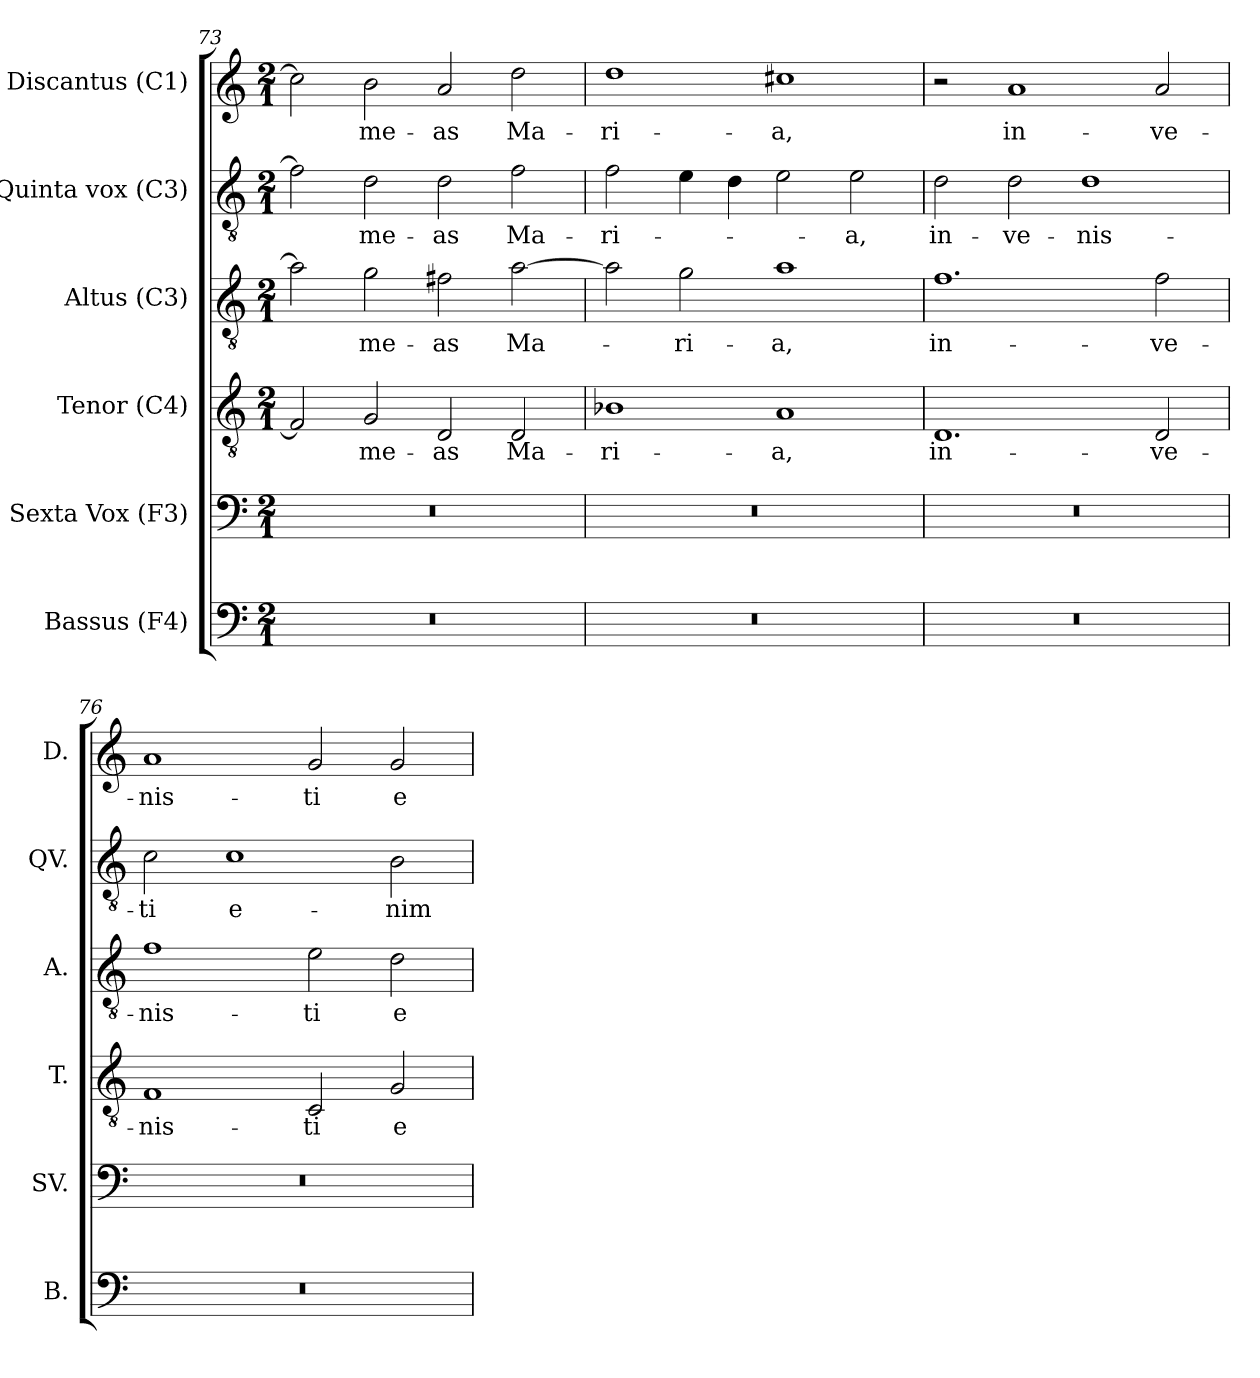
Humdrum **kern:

**kern	**kern	**kern	**text	**kern	**text	**kern	**text	**kern	**text
*part6	*part5	*part4	*part4	*part3	*part3	*part2	*part2	*part1	*part1
*staff6	*staff5	*staff4	*staff4	*staff3	*staff3	*staff2	*staff2	*staff1	*staff1
*I"Bassus (F4)	*I"Sexta Vox (F3)	*I"Tenor (C4)	*	*I"Altus (C3)	*	*I"Quinta vox (C3)	*	*I"Discantus (C1)	*
*I'B.	*I'SV.	*I'T.	*	*I'A.	*	*I'QV.	*	*I'D.	*
*clefF4	*clefF4	*clefGv2	*	*clefGv2	*	*clefGv2	*	*clefG2	*
*	*	*	*	*ITrd7c12	*	*ITrd7c12	*	*	*
*k[]	*k[]	*k[]	*	*k[]	*	*k[]	*	*k[]	*
*C:	*C:	*C:	*	*C:	*	*C:	*	*C:	*
*M2/1	*M2/1	*M2/1	*	*M2/1	*	*M2/1	*	*M2/1	*
=73	=73	=73	=73	=73	=73	=73	=73	=73	=73
!LO:N:vis=1	!LO:N:vis=1	!	!	!	!	!	!	!	!
0r	0r	2Fi/]	.	2Ai\]	.	2Fi\]	.	2cci\]	.
!	!	!	!LO:LY:b:color=#000000	!	!	!	!	!	!
!	!	!	!	!	!LO:LY:b:color=#000000	!	!	!	!
!	!	!	!	!	!	!	!LO:LY:b:color=#000000	!	!
!	!	!	!	!	!	!	!	!	!LO:LY:b:color=#000000
.	.	2Gi/	-me-	2Gi\	-me-	2Di\	-me-	2bi\	-me-
!	!	!	!LO:LY:b:color=#000000	!	!	!	!	!	!
!	!	!	!	!	!LO:LY:b:color=#000000	!	!	!	!
!	!	!	!	!	!	!	!LO:LY:b:color=#000000	!	!
!	!	!	!	!	!	!	!	!	!LO:LY:b:color=#000000
.	.	2Di/	-as	2F#Xi\	-as	2Di\	-as	2ai/	-as
!	!	!	!LO:LY:b:color=#000000	!	!	!	!	!	!
!	!	!	!	!	!LO:LY:b:color=#000000	!	!	!	!
!	!	!	!	!	!	!	!LO:LY:b:color=#000000	!	!
!	!	!	!	!	!	!	!	!	!LO:LY:b:color=#000000
.	.	2Di/	Ma-	[2Ai\	Ma-	2Fi\	Ma-	2ddi\	Ma-
=74	=74	=74	=74	=74	=74	=74	=74	=74	=74
!LO:N:vis=1	!LO:N:vis=1	!	!	!	!	!	!	!	!
!	!	!	!LO:LY:b:color=#000000	!	!	!	!	!	!
!	!	!	!	!	!	!	!LO:LY:b:color=#000000	!	!
!	!	!	!	!	!	!	!	!	!LO:LY:b:color=#000000
0r	0r	1B-Xi	-ri-	2Ai\]	.	2Fi\	-ri-	1ddi	-ri-
!	!	!	!	!	!LO:LY:b:color=#000000	!	!	!	!
.	.	.	.	2Gi\	-ri-	4Ei\	.	.	.
.	.	.	.	.	.	4Di\	.	.	.
!	!	!	!LO:LY:b:color=#000000	!	!	!	!	!	!
!	!	!	!	!	!LO:LY:b:color=#000000	!	!	!	!
!	!	!	!	!	!	!	!	!	!LO:LY:b:color=#000000
.	.	1Ai	-a,	1Ai	-a,	2Ei\	.	1cc#Xi	-a,
!	!	!	!	!	!	!	!LO:LY:b:color=#000000	!	!
.	.	.	.	.	.	2Ei\	-a,	.	.
=75	=75	=75	=75	=75	=75	=75	=75	=75	=75
!LO:N:vis=1	!LO:N:vis=1	!	!	!	!	!	!	!	!
!	!	!	!LO:LY:b:color=#000000	!	!	!	!	!	!
!	!	!	!	!	!LO:LY:b:color=#000000	!	!	!	!
!	!	!	!	!	!	!	!LO:LY:b:color=#000000	!	!
0r	0r	1.Di	in-	1.Fi	in-	2Di\	in-	2r	.
!	!	!	!	!	!	!	!LO:LY:b:color=#000000	!	!
!	!	!	!	!	!	!	!	!	!LO:LY:b:color=#000000
.	.	.	.	.	.	2Di\	-ve-	1ai	in-
!	!	!	!	!	!	!	!LO:LY:b:color=#000000	!	!
.	.	.	.	.	.	1Di	-nis-	.	.
!	!	!	!LO:LY:b:color=#000000	!	!	!	!	!	!
!	!	!	!	!	!LO:LY:b:color=#000000	!	!	!	!
!	!	!	!	!	!	!	!	!	!LO:LY:b:color=#000000
.	.	2Di/	-ve-	2Fi\	-ve-	.	.	2ai/	-ve-
=76	=76	=76	=76	=76	=76	=76	=76	=76	=76
!LO:N:vis=1	!LO:N:vis=1	!	!	!	!	!	!	!	!
!	!	!	!LO:LY:b:color=#000000	!	!	!	!	!	!
!	!	!	!	!	!LO:LY:b:color=#000000	!	!	!	!
!	!	!	!	!	!	!	!LO:LY:b:color=#000000	!	!
!	!	!	!	!	!	!	!	!	!LO:LY:b:color=#000000
0r	0r	1Fi	-nis-	1Fi	-nis-	2Ci\	-ti	1ai	-nis-
!	!	!	!	!	!	!	!LO:LY:b:color=#000000	!	!
.	.	.	.	.	.	1Ci	e-	.	.
!	!	!	!LO:LY:b:color=#000000	!	!	!	!	!	!
!	!	!	!	!	!LO:LY:b:color=#000000	!	!	!	!
!	!	!	!	!	!	!	!	!	!LO:LY:b:color=#000000
.	.	2Ci/	-ti	2Ei\	-ti	.	.	2gi/	-ti
!	!	!	!LO:LY:b:color=#000000	!	!	!	!	!	!
!	!	!	!	!	!LO:LY:b:color=#000000	!	!	!	!
!	!	!	!	!	!	!	!LO:LY:b:color=#000000	!	!
!	!	!	!	!	!	!	!	!	!LO:LY:b:color=#000000
.	.	2Gi/	e-	2Di\	e-	2BBi\	-nim	2gi/	e-
=	=	=	=	=	=	=	=	=	=
*-	*-	*-	*-	*-	*-	*-	*-	*-	*-
